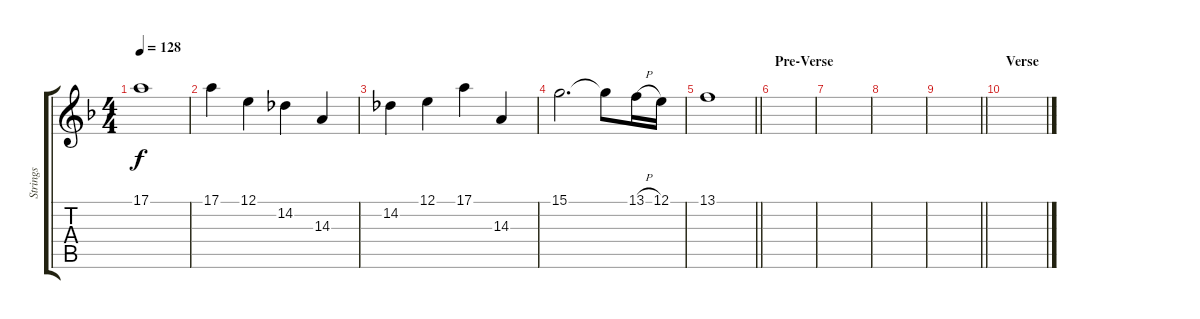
\track ("Strings" "Strings") {instrument stringensemble1}
\staff {score tabs}
\tuning (E4 B3 G3 D3 A2 E2) {hide}
\ts (4 4)
\tempo 128
\clef g2
\ks dminor
17.1.1{dy f} |
17.1.4 12.1.4 14.2.4 14.3.4 |
14.2.4 12.1.4 17.1.4 14.3.4 |
15.1.2{d} 15.1{t}.8 13.1{h}.16 12.1.16 |
\barLineRight lightlight
13.1.1 |
\section ("" "Pre-Verse")
|
|
|
\barLineRight lightlight
|
\section ("" "Verse")
